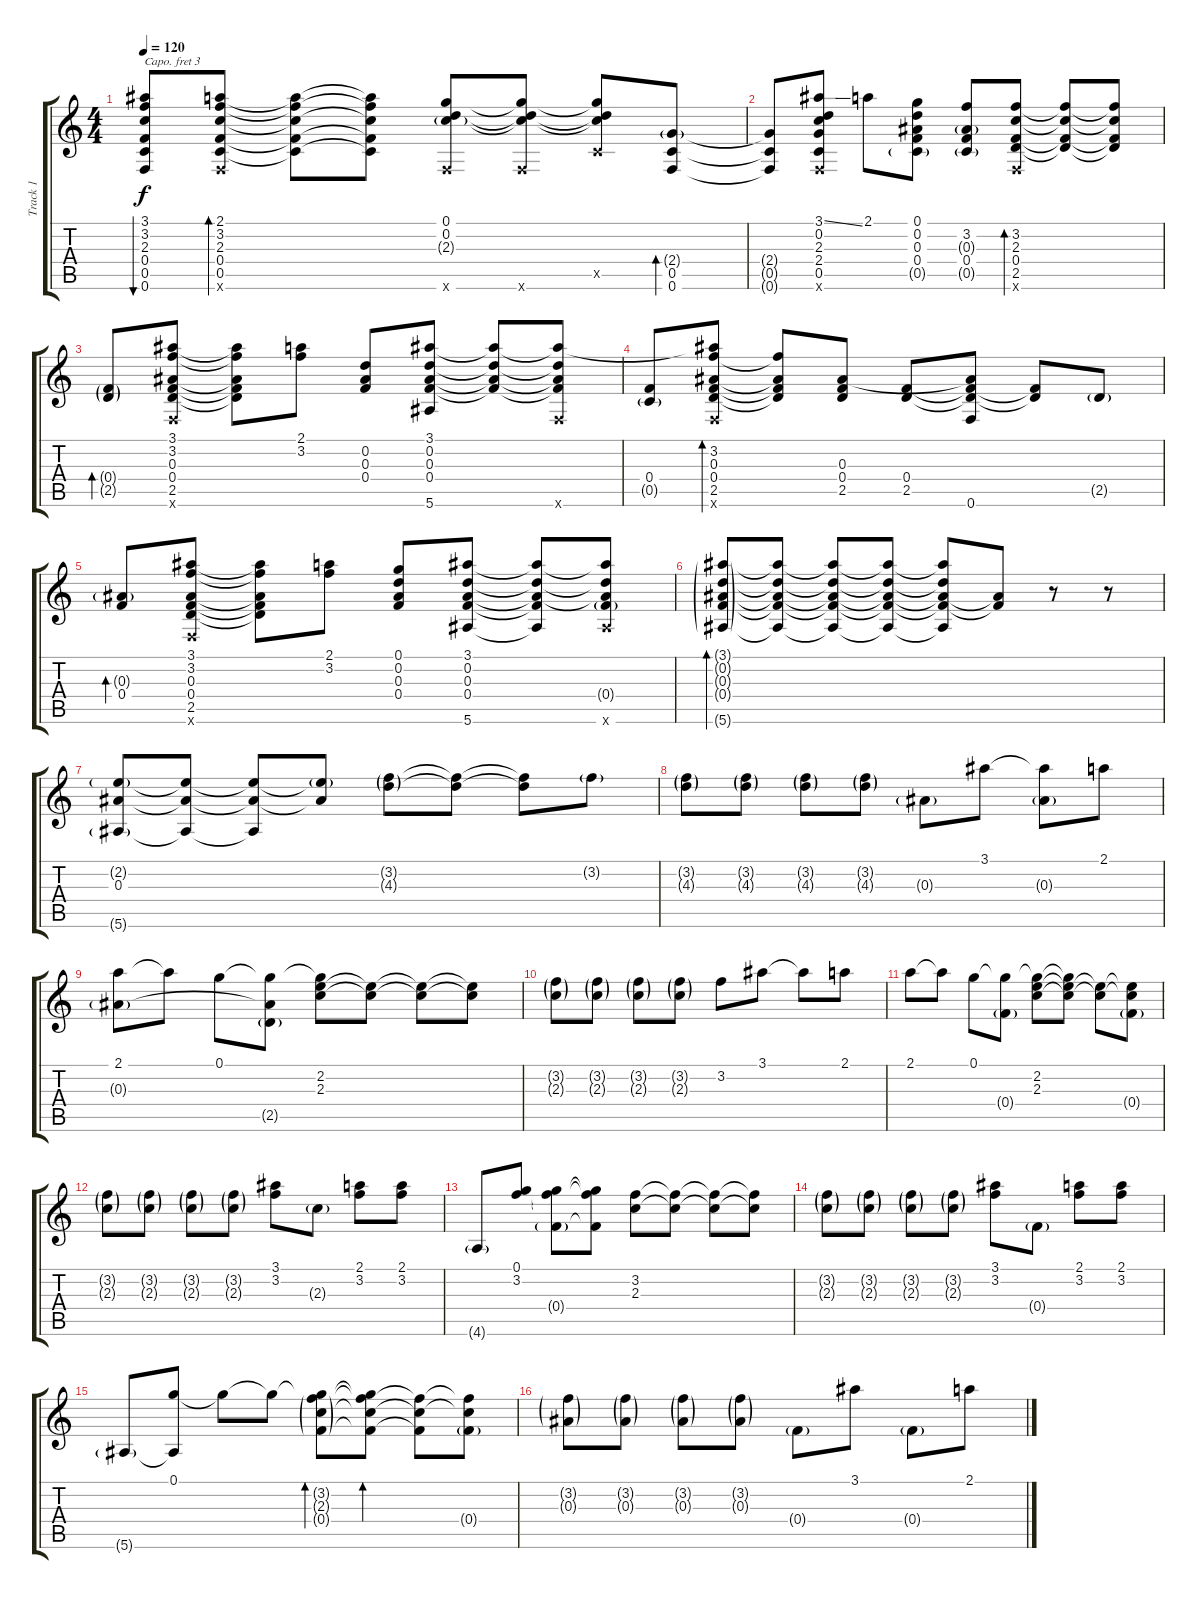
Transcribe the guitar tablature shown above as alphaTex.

\track ("Track 1" "Track 1") {instrument acousticguitarsteel}
\staff {score tabs}
\capo 3
\tuning (E4 B3 G3 D3 A2 D2) {hide}
\ts (4 4)
\tempo 120
\clef g2
\ks c
(3.1 3.2 2.3 0.4 0.5 0.6).8{bu 30 dy f} (2.1 3.2 2.3 0.4 0.5 0.6{x}).8{bd 120} (2.1{t} 3.2{t} 2.3{t} 0.4{t} 0.5{t}).8 (2.1{t} 3.2{t} 2.3{t} 0.4{t} 0.5{t}).8 (0.1 0.2 2.3{g} 0.6{x}).8 (0.1{t} 0.2{t} 2.3{t} 0.6{x}).8 (0.1{t} 0.2{t} 2.3{t} 0.5{x}).8 (2.4{g} 0.5 0.6).8{bd 480} |
(2.4{t} 0.5{t} 0.6{t}).8 (3.1{ss} 0.2 2.3 2.4 0.5 0.6{x}).8 2.1.8 (0.1 0.2 0.3 0.4 0.5{g}).8 (3.2 0.3{g} 0.4 0.5{g}).8 (3.2 2.3 0.4 2.5 0.6{x}).8{bd 120} (3.2{t} 2.3{t} 0.4{t} 2.5{t}).8 (3.2{t} 2.3{t} 0.4{t} 2.5{t}).8 |
(0.4{g} 2.5{g}).8{bd 120} (3.1 3.2 0.3 0.4 2.5 0.6{x}).8 (3.1{t} 3.2{t} 0.3{t} 0.4{t} 2.5{t}).8 (2.1 3.2).8 (0.2 0.3 0.4).8 (3.1 0.2 0.3 0.4 5.6).8 (3.1{t} 0.2{t} 0.3{t} 0.4{t}).8 (3.1{t} 0.2{t} 0.3{t} 0.4{t} 0.6{x}).8 |
(0.4 0.5{g}).8 (3.1{t} 3.2 0.3 0.4 2.5 0.6{x}).8{bd 120} (3.2{t} 0.3{t} 0.4{t} 2.5{t}).8 (0.3 0.4 2.5).8 (0.4 2.5).8 (0.3{t} 0.4{t} 2.5{t} 0.6).8 (0.4{t} 2.5{t}).8 2.5{g}.8 |
(0.3{g} 0.4).8{bd 120} (3.1 3.2 0.3 0.4 2.5 0.6{x}).8 (3.1{t} 3.2{t} 0.3{t} 0.4{t} 2.5{t}).8 (2.1 3.2).8 (0.1 0.2 0.3 0.4).8 (3.1 0.2 0.3 0.4 5.6).8 (3.1{t} 0.2{t} 0.3{t} 0.4{t} 5.6{t}).8 (3.1{t} 0.2{t} 0.3{t} 0.4{g} 5.6{x}).8 |
(3.1{g} 0.2{g} 0.3{g} 0.4{g} 5.6{g}).8{bd 480} (3.1{t} 0.2{t} 0.3{t} 0.4{t} 5.6{t}).8 (3.1{t} 0.2{t} 0.3{t} 0.4{t} 5.6{t}).8 (3.1{t} 0.2{t} 0.3{t} 0.4{t} 5.6{t}).8 (3.1{t} 0.2{t} 0.3{t} 0.4{t} 5.6{t}).8 (0.3{t} 0.4{t}).8 r.8 r.8 |
(2.2{g} 0.3 5.6{g}).8 (2.2{t} 0.3{t} 5.6{t}).8 (2.2{t} 0.3{t} 5.6{t}).8 (2.2{g t} 0.3{t}).8 (3.2{g} 4.3{g}).8 (3.2{t} 4.3{t}).8 (3.2{t} 4.3{t}).8 3.2{g}.8 |
(3.2{g} 4.3{g}).8 (3.2{g} 4.3{g}).8 (3.2{g} 4.3{g}).8 (3.2{g} 4.3{g}).8 0.3{g}.8 3.1.8 (3.1{t} 0.3{g}).8 2.1.8 |
(2.1 0.3{g}).8 2.1{t}.8 0.1.8 (0.1{t} 0.3{t} 2.5{g}).8 (0.1{t} 2.2 2.3).8 (2.2{t} 2.3{t}).8 (2.2{t} 2.3{t}).8 (2.2{t} 2.3{t}).8 |
(3.2{g} 2.3{g}).8 (3.2{g} 2.3{g}).8 (3.2{g} 2.3{g}).8 (3.2{g} 2.3{g}).8 3.2.8 3.1.8 3.1{t}.8 2.1.8 |
2.1.8 2.1{t}.8 0.1.8 (0.1{t} 0.4{g}).8 (0.1{t} 2.2 2.3).8 (0.1{t} 2.2{t} 2.3{t}).8 (2.2{t} 2.3{t}).8 (2.2{t} 2.3{t} 0.4{g}).8 |
(3.2{g} 2.3{g}).8 (3.2{g} 2.3{g}).8 (3.2{g} 2.3{g}).8 (3.2{g} 2.3{g}).8 (3.1 3.2).8 2.3{g}.8 (2.1 3.2).8 (2.1 3.2).8 |
4.6{g}.8 (0.1 3.2).8 (0.1{t} 3.2{t} 0.4{g}).8 (0.1{t} 3.2{t} 0.4{t}).8 (3.2 2.3).8 (3.2{t} 2.3{t}).8 (3.2{t} 2.3{t}).8 (3.2{t} 2.3{t}).8 |
(3.2{g} 2.3{g}).8 (3.2{g} 2.3{g}).8 (3.2{g} 2.3{g}).8 (3.2{g} 2.3{g}).8 (3.1 3.2).8 0.4{g}.8 (2.1 3.2).8 (2.1 3.2).8 |
5.6{g}.8 (0.1 5.6{t}).8 0.1{t}.8 0.1{t}.8 (0.1{t} 3.2{g} 2.3{g} 0.4{g}).8{bd 120} (0.1{t} 3.2{t} 2.3{t} 0.4{t}).8{bd 120} (3.2{t} 2.3{t} 0.4{t}).8 (3.2{t} 2.3{t} 0.4{g}).8 |
(3.2{g} 0.3{g}).8 (3.2{g} 0.3{g}).8 (3.2{g} 0.3{g}).8 (3.2{g} 0.3{g}).8 0.4{g}.8 3.1.8 0.4{g}.8 2.1.8
